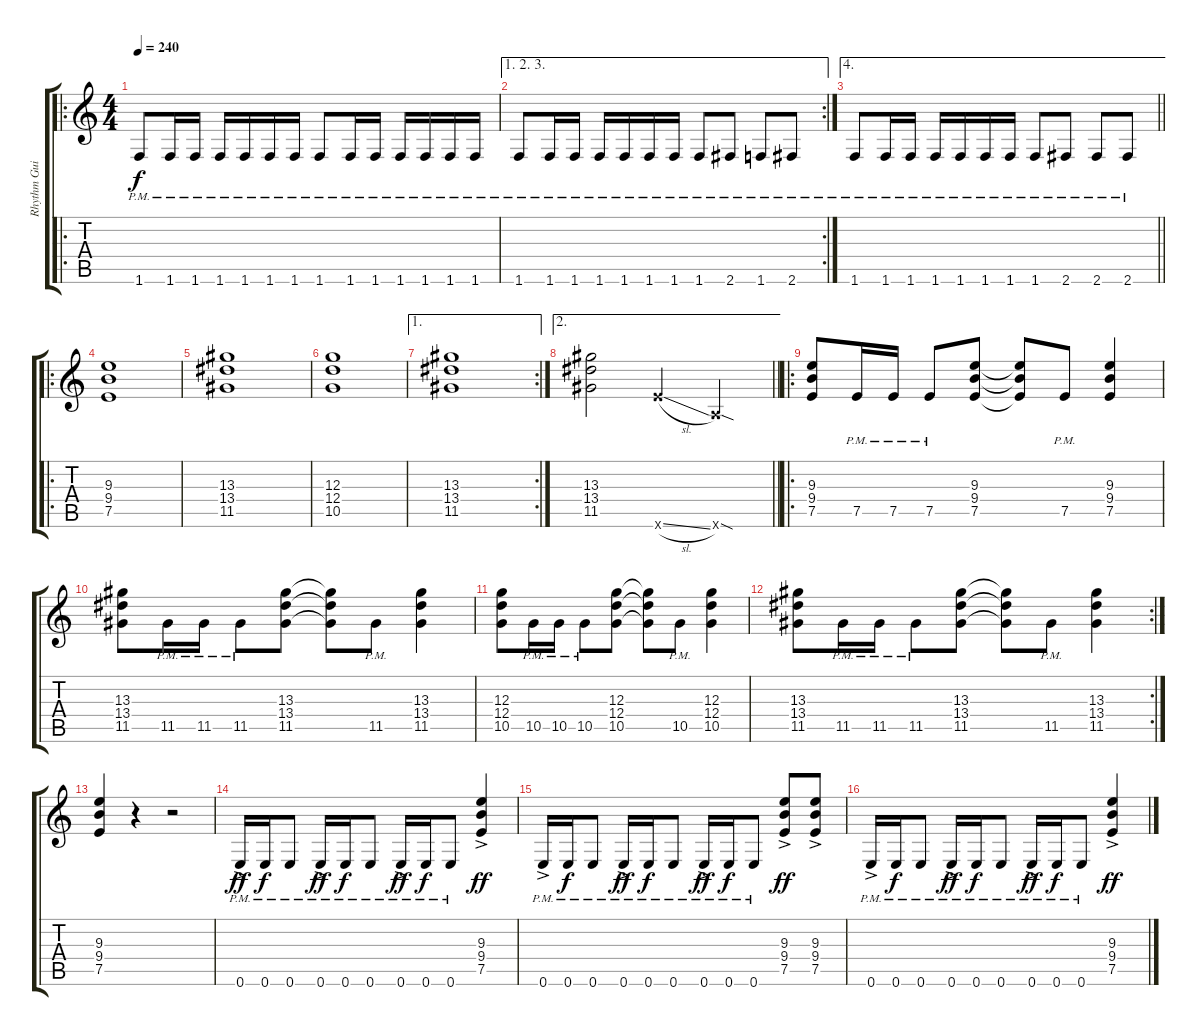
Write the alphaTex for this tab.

\track ("Rhythm Guitar 2" "Rhythm Gui") {instrument distortionguitar}
\staff {score tabs}
\tuning (E4 B3 G3 D3 A2 E2) {hide}
\ro
\ts (4 4)
\tempo 240
\clef g2
\ks c
1.6{pm}.8{dy f} 1.6{pm}.16 1.6{pm}.16 1.6{pm}.16 1.6{pm}.16 1.6{pm}.16 1.6{pm}.16 1.6{pm}.8 1.6{pm}.16 1.6{pm}.16 1.6{pm}.16 1.6{pm}.16 1.6{pm}.16 1.6{pm}.16 |
\ae (1 2 3)
\rc 2
1.6{pm}.8 1.6{pm}.16 1.6{pm}.16 1.6{pm}.16 1.6{pm}.16 1.6{pm}.16 1.6{pm}.16 1.6{pm}.8 2.6{pm}.8 1.6{pm}.8 2.6{pm}.8 |
\ae 4
\barLineRight lightlight
1.6{pm}.8 1.6{pm}.16 1.6{pm}.16 1.6{pm}.16 1.6{pm}.16 1.6{pm}.16 1.6{pm}.16 1.6{pm}.8 2.6{pm}.8 2.6{pm}.8 2.6{pm}.8 |
\ro
(9.3 9.4 7.5).1 |
(13.3 13.4 11.5).1 |
(12.3 12.4 10.5).1 |
\ae 1
\rc 2
(13.3 13.4 11.5).1 |
\ae 2
\barLineRight lightlight
(13.3 13.4 11.5).2 12.6{sl x}.4 5.6{sod x}.4 |
\ro
(9.3 9.4 7.5).8 7.5{pm}.16 7.5{pm}.16 7.5{pm}.8 (9.3 9.4 7.5).8 (9.3{t} 9.4{t} 7.5{t}).8 7.5{pm}.8 (9.3 9.4 7.5).4 |
(13.3 13.4 11.5).8 11.5{pm}.16 11.5{pm}.16 11.5{pm}.8 (13.3 13.4 11.5).8 (13.3{t} 13.4{t} 11.5{t}).8 11.5{pm}.8 (13.3 13.4 11.5).4 |
(12.3 12.4 10.5).8 10.5{pm}.16 10.5{pm}.16 10.5{pm}.8 (12.3 12.4 10.5).8 (12.3{t} 12.4{t} 10.5{t}).8 10.5{pm}.8 (12.3 12.4 10.5).4 |
\rc 2
(13.3 13.4 11.5).8 11.5{pm}.16 11.5{pm}.16 11.5{pm}.8 (13.3 13.4 11.5).8 (13.3{t} 13.4{t} 11.5{t}).8 11.5{pm}.8 (13.3 13.4 11.5).4 |
(9.3 9.4 7.5).4 r.4 r.2 |
0.6{ac pm}.16{dy ff} 0.6{pm}.16{dy f} 0.6{pm}.8 0.6{ac pm}.16{dy ff} 0.6{pm}.16{dy f} 0.6{pm}.8 0.6{ac pm}.16{dy ff} 0.6{pm}.16{dy f} 0.6{pm}.8 (9.3{ac} 9.4{ac} 7.5{ac}).4{dy ff} |
0.6{ac pm}.16 0.6{pm}.16{dy f} 0.6{pm}.8 0.6{ac pm}.16{dy ff} 0.6{pm}.16{dy f} 0.6{pm}.8 0.6{ac pm}.16{dy ff} 0.6{pm}.16{dy f} 0.6{pm}.8 (9.3{ac} 9.4{ac} 7.5{ac}).8{dy ff} (9.3{ac} 9.4{ac} 7.5{ac}).8 |
0.6{ac pm}.16 0.6{pm}.16{dy f} 0.6{pm}.8 0.6{ac pm}.16{dy ff} 0.6{pm}.16{dy f} 0.6{pm}.8 0.6{ac pm}.16{dy ff} 0.6{pm}.16{dy f} 0.6{pm}.8 (9.3{ac} 9.4{ac} 7.5{ac}).4{dy ff}
